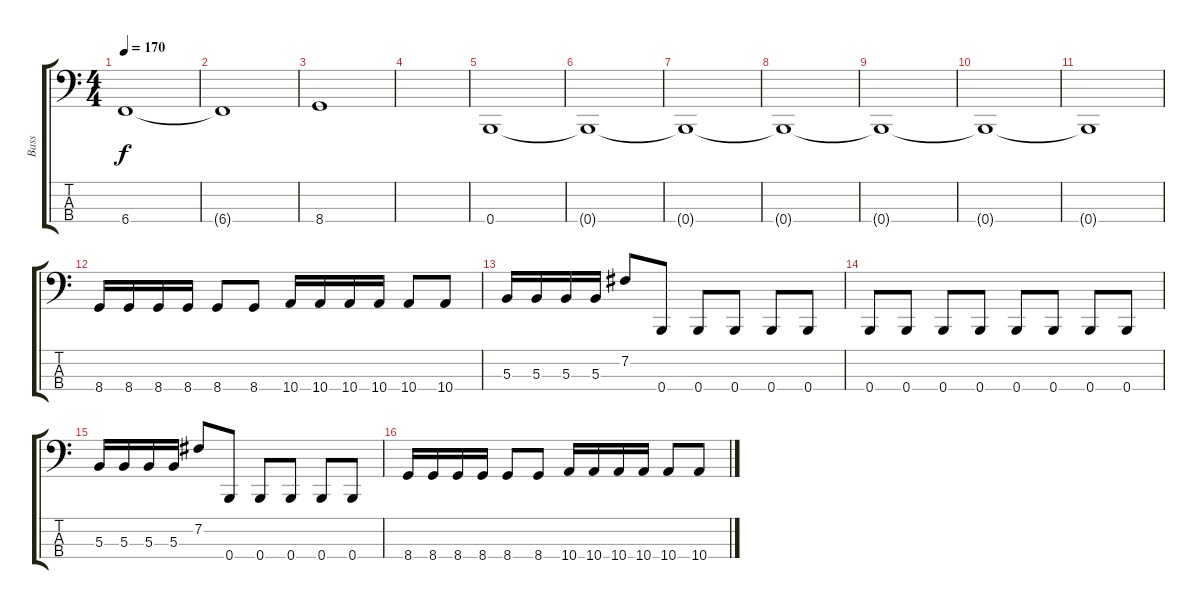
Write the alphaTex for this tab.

\track ("Bass" "Bass") {instrument electricbasspick}
\staff {score tabs}
\tuning (E2 B1 Gb1 B0) {hide}
\ts (4 4)
\tempo 170
\clef f4
\ks c
6.4.1{dy f} |
6.4{t}.1 |
8.4.1 |
|
0.4.1 |
0.4{t}.1 |
0.4{t}.1 |
0.4{t}.1 |
0.4{t}.1 |
0.4{t}.1 |
0.4{t}.1 |
8.4.16 8.4.16 8.4.16 8.4.16 8.4.8 8.4.8 10.4.16 10.4.16 10.4.16 10.4.16 10.4.8 10.4.8 |
5.3.16 5.3.16 5.3.16 5.3.16 7.2.8 0.4.8 0.4.8 0.4.8 0.4.8 0.4.8 |
0.4.8 0.4.8 0.4.8 0.4.8 0.4.8 0.4.8 0.4.8 0.4.8 |
5.3.16 5.3.16 5.3.16 5.3.16 7.2.8 0.4.8 0.4.8 0.4.8 0.4.8 0.4.8 |
8.4.16 8.4.16 8.4.16 8.4.16 8.4.8 8.4.8 10.4.16 10.4.16 10.4.16 10.4.16 10.4.8 10.4.8
